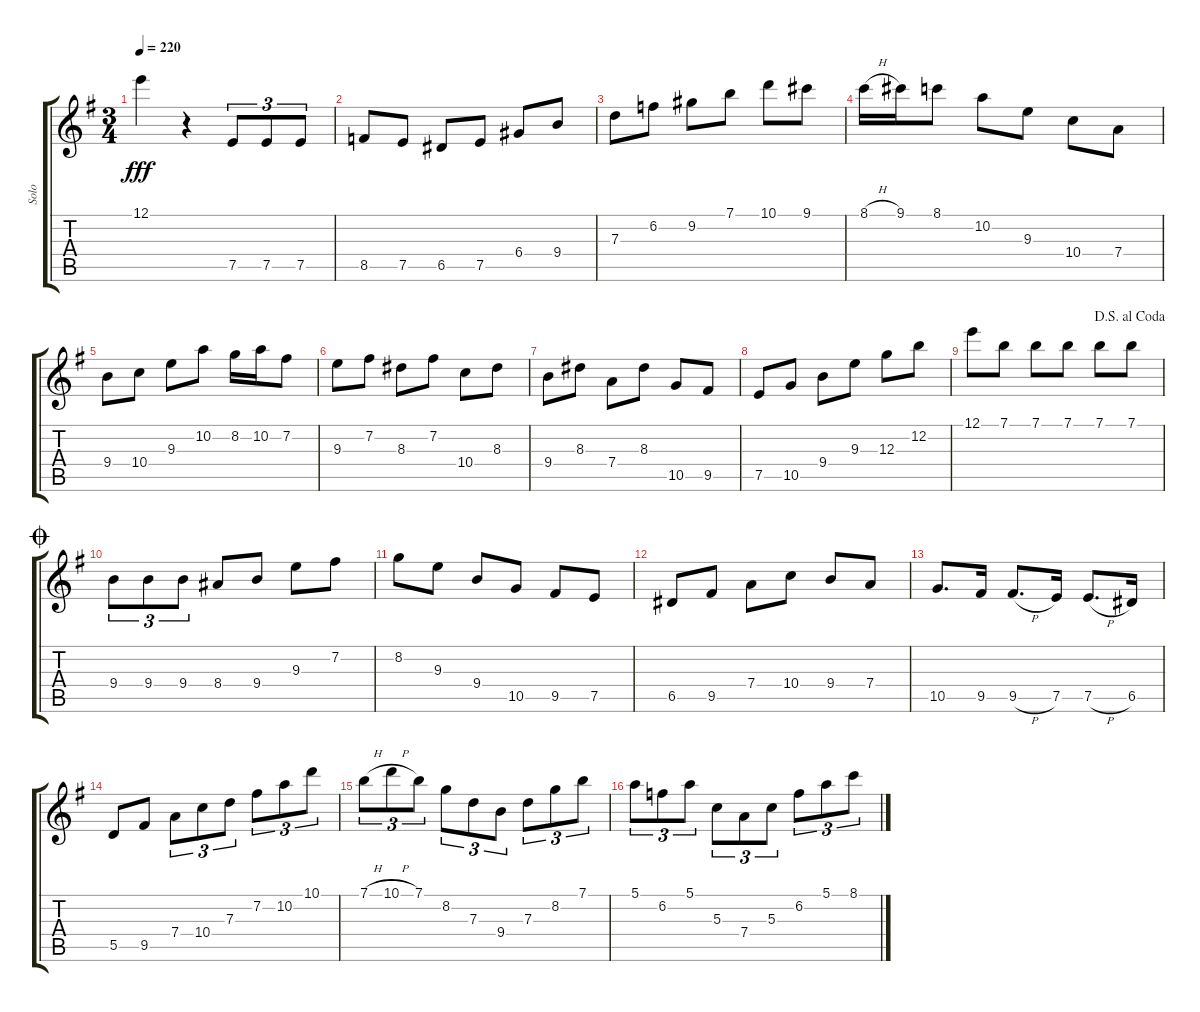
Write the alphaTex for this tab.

\track ("Solo" "Solo") {instrument acousticguitarnylon}
\staff {score tabs}
\tuning (E4 B3 G3 D3 A2 E2) {hide}
\ts (3 4)
\tempo 220
\clef g2
\ks g
12.1.4{dy fff} r.4 7.5.8{tu (3 2)} 7.5.8{tu (3 2)} 7.5.8{tu (3 2)} |
8.5.8 7.5.8 6.5.8 7.5.8 6.4.8 9.4.8 |
7.3.8 6.2.8 9.2.8 7.1.8 10.1.8 9.1.8 |
8.1{h}.16 9.1.16 8.1.8 10.2.8 9.3.8 10.4.8 7.4.8 |
9.4.8 10.4.8 9.3.8 10.2.8 8.2.16 10.2.16 7.2.8 |
9.3.8 7.2.8 8.3.8 7.2.8 10.4.8 8.3.8 |
9.4.8 8.3.8 7.4.8 8.3.8 10.5.8 9.5.8 |
7.5.8 10.5.8 9.4.8 9.3.8 12.3.8 12.2.8 |
\jump dalsegnoalcoda
12.1.8 7.1.8 7.1.8 7.1.8 7.1.8 7.1.8 |
\jump coda
9.4.8{tu (3 2)} 9.4.8{tu (3 2)} 9.4.8{tu (3 2)} 8.4.8 9.4.8 9.3.8 7.2.8 |
8.2.8 9.3.8 9.4.8 10.5.8 9.5.8 7.5.8 |
6.5.8 9.5.8 7.4.8 10.4.8 9.4.8 7.4.8 |
10.5.8{d} 9.5.16 9.5{h}.8{d} 7.5.16 7.5{h}.8{d} 6.5.16 |
5.5.8 9.5.8 7.4.8{tu (3 2)} 10.4.8{tu (3 2)} 7.3.8{tu (3 2)} 7.2.8{tu (3 2)} 10.2.8{tu (3 2)} 10.1.8{tu (3 2)} |
7.1{h}.8{tu (3 2)} 10.1{h}.8{tu (3 2)} 7.1.8{tu (3 2)} 8.2.8{tu (3 2)} 7.3.8{tu (3 2)} 9.4.8{tu (3 2)} 7.3.8{tu (3 2)} 8.2.8{tu (3 2)} 7.1.8{tu (3 2)} |
5.1.8{tu (3 2)} 6.2.8{tu (3 2)} 5.1.8{tu (3 2)} 5.3.8{tu (3 2)} 7.4.8{tu (3 2)} 5.3.8{tu (3 2)} 6.2.8{tu (3 2)} 5.1.8{tu (3 2)} 8.1.8{tu (3 2)}
